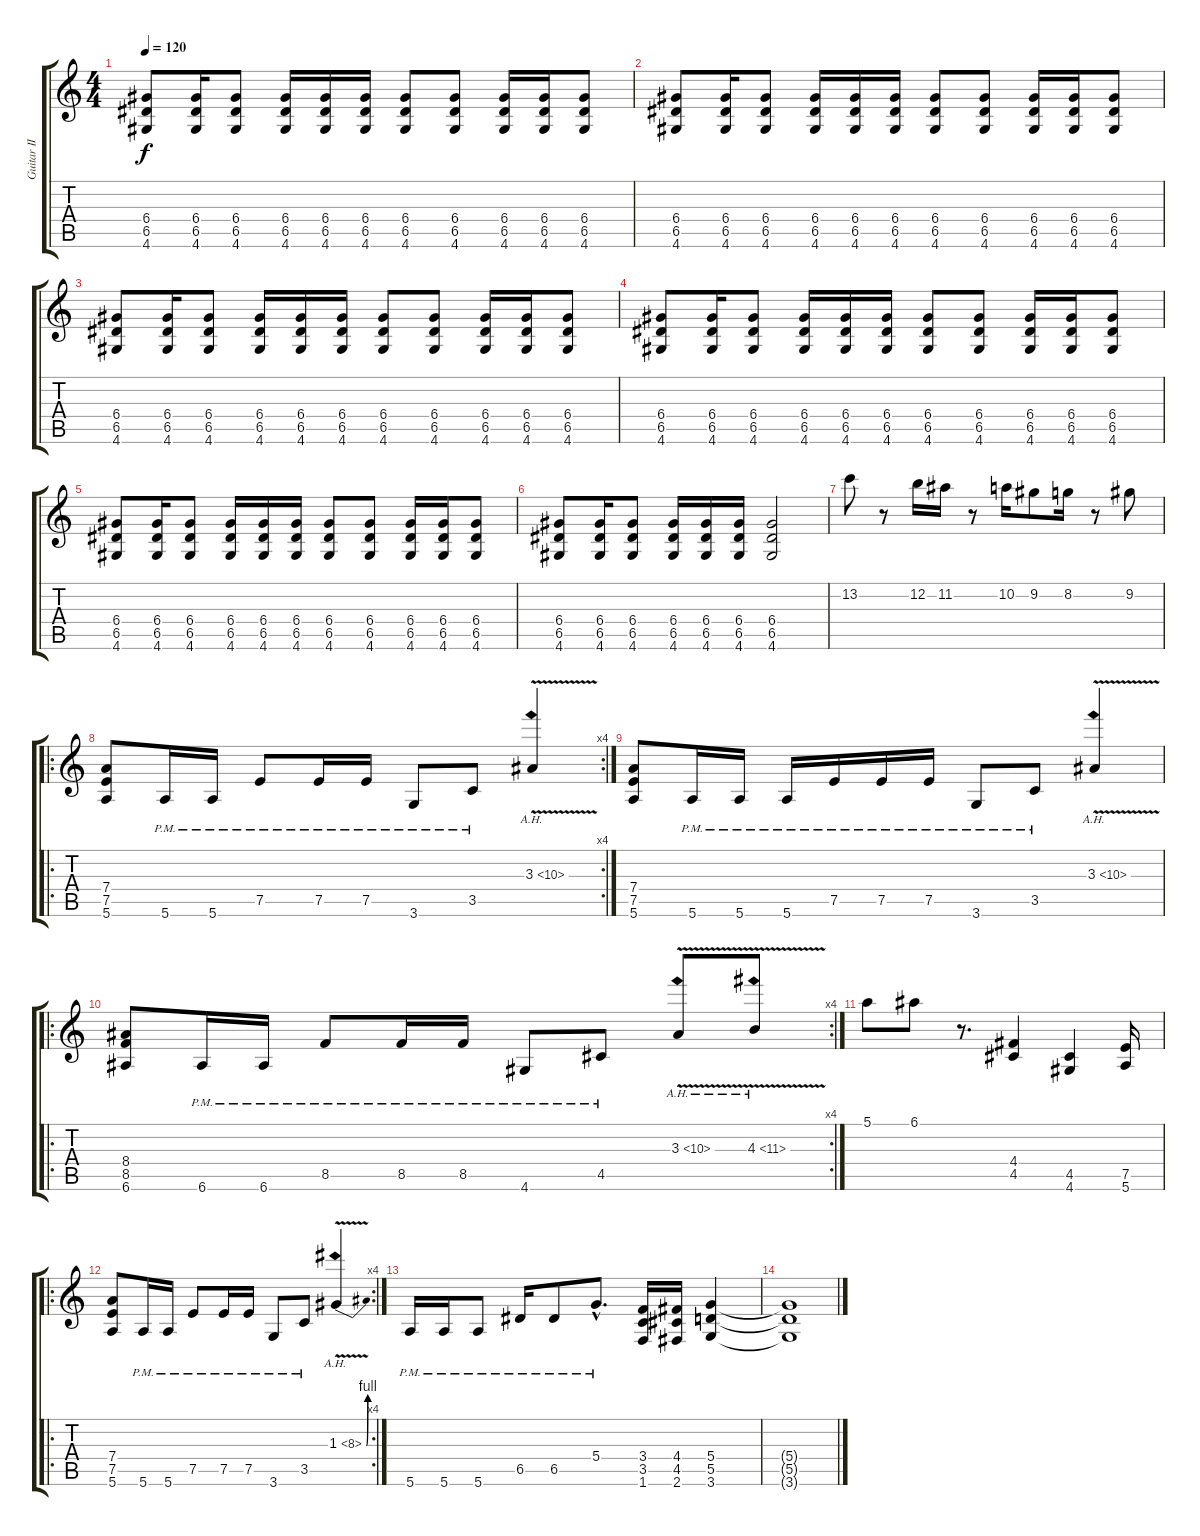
\track ("Guitar II" "Guitar II") {instrument distortionguitar}
\staff {score tabs}
\tuning (E4 B3 G3 D3 A2 E2) {hide}
\ts (4 4)
\tempo 120
\clef g2
\ks c
(6.4 6.5 4.6).8{dy f} (6.4 6.5 4.6).16 (6.4 6.5 4.6).8 (6.4 6.5 4.6).16 (6.4 6.5 4.6).16 (6.4 6.5 4.6).16 (6.4 6.5 4.6).8 (6.4 6.5 4.6).8 (6.4 6.5 4.6).16 (6.4 6.5 4.6).16 (6.4 6.5 4.6).8 |
(6.4 6.5 4.6).8 (6.4 6.5 4.6).16 (6.4 6.5 4.6).8 (6.4 6.5 4.6).16 (6.4 6.5 4.6).16 (6.4 6.5 4.6).16 (6.4 6.5 4.6).8 (6.4 6.5 4.6).8 (6.4 6.5 4.6).16 (6.4 6.5 4.6).16 (6.4 6.5 4.6).8 |
(6.4 6.5 4.6).8 (6.4 6.5 4.6).16 (6.4 6.5 4.6).8 (6.4 6.5 4.6).16 (6.4 6.5 4.6).16 (6.4 6.5 4.6).16 (6.4 6.5 4.6).8 (6.4 6.5 4.6).8 (6.4 6.5 4.6).16 (6.4 6.5 4.6).16 (6.4 6.5 4.6).8 |
(6.4 6.5 4.6).8 (6.4 6.5 4.6).16 (6.4 6.5 4.6).8 (6.4 6.5 4.6).16 (6.4 6.5 4.6).16 (6.4 6.5 4.6).16 (6.4 6.5 4.6).8 (6.4 6.5 4.6).8 (6.4 6.5 4.6).16 (6.4 6.5 4.6).16 (6.4 6.5 4.6).8 |
(6.4 6.5 4.6).8 (6.4 6.5 4.6).16 (6.4 6.5 4.6).8 (6.4 6.5 4.6).16 (6.4 6.5 4.6).16 (6.4 6.5 4.6).16 (6.4 6.5 4.6).8 (6.4 6.5 4.6).8 (6.4 6.5 4.6).16 (6.4 6.5 4.6).16 (6.4 6.5 4.6).8 |
(6.4 6.5 4.6).8 (6.4 6.5 4.6).16 (6.4 6.5 4.6).8 (6.4 6.5 4.6).16 (6.4 6.5 4.6).16 (6.4 6.5 4.6).16 (6.4 6.5 4.6).2 |
13.2.8 r.8 12.2.16 11.2.16 r.8 10.2.16 9.2.8 8.2.16 r.8 9.2.8 |
\ro
\rc 4
(7.4 7.5 5.6).8 5.6{pm}.16 5.6{pm}.16 7.5{pm}.8 7.5{pm}.16 7.5{pm}.16 3.6{pm}.8 3.5{pm}.8 3.3{ah 7 v}.4 |
(7.4 7.5 5.6).8 5.6{pm}.16 5.6{pm}.16 5.6{pm}.16 7.5{pm}.16 7.5{pm}.16 7.5{pm}.16 3.6{pm}.8 3.5{pm}.8 3.3{ah 7 v}.4 |
\ro
\rc 4
(8.4 8.5 6.6).8 6.6{pm}.16 6.6{pm}.16 8.5{pm}.8 8.5{pm}.16 8.5{pm}.16 4.6{pm}.8 4.5{pm}.8 3.3{ah 7 v}.8 4.3{ah 7 v}.8 |
5.1.8 6.1.8 r.8{d} (4.4 4.5).4 (4.5 4.6).4 (7.5 5.6).16 |
\ro
\rc 4
(7.4 7.5 5.6).8 5.6{pm}.16 5.6{pm}.16 7.5{pm}.8 7.5{pm}.16 7.5{pm}.16 3.6{pm}.8 3.5{pm}.8 1.3{be (bend 0 0 60 4) ah 7 v}.4 |
5.6{pm}.16 5.6{pm}.16 5.6{pm}.8 6.5{pm}.16 6.5{pm}.8 5.4{hac pm}.8{d} (3.4 3.5 1.6).16 (4.4 4.5 2.6).16 (5.4 5.5 3.6).4 |
(5.4{t} 5.5{t} 3.6{t}).1
